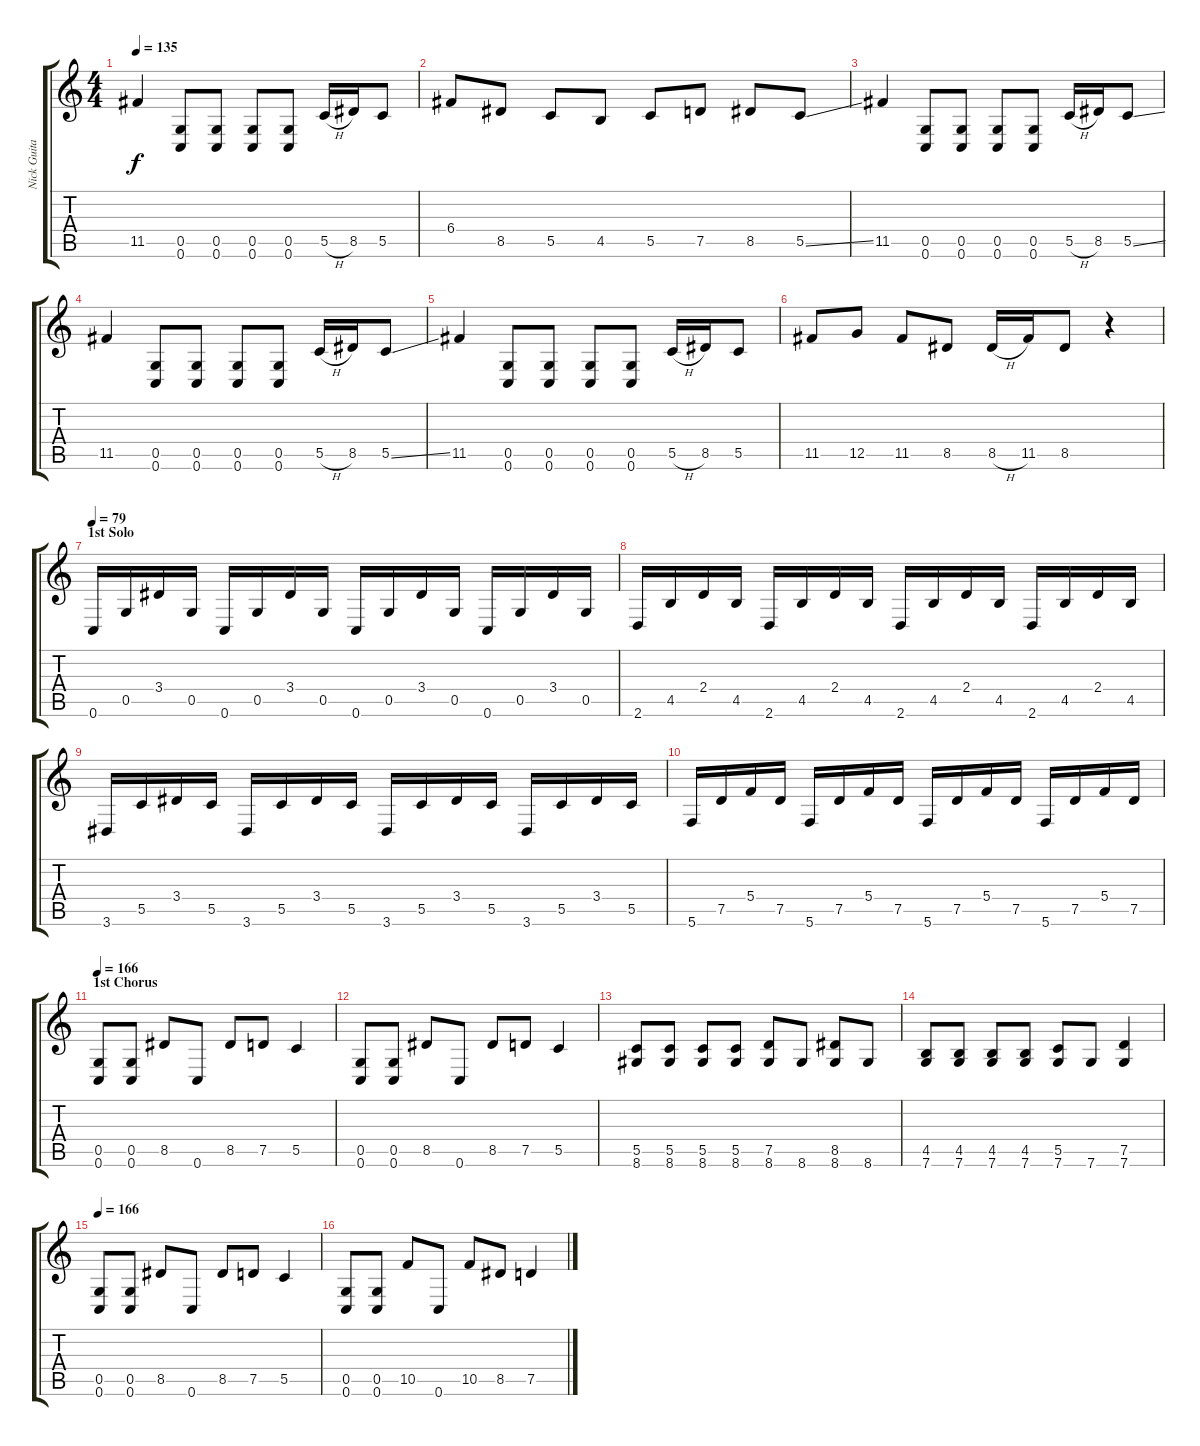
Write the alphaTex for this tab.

\track ("Nick Guitar 1" "Nick Guita") {instrument distortionguitar}
\staff {score tabs}
\tuning (D4 A3 F3 C3 G2 C2) {hide}
\ts (4 4)
\tempo 135
\clef g2
\ks c
11.5.4{dy f} (0.5 0.6).8 (0.5 0.6).8 (0.5 0.6).8 (0.5 0.6).8 5.5{h}.16 8.5.16 5.5.8 |
6.4.8 8.5.8 5.5.8 4.5.8 5.5.8 7.5.8 8.5.8 5.5{ss}.8 |
11.5.4 (0.5 0.6).8 (0.5 0.6).8 (0.5 0.6).8 (0.5 0.6).8 5.5{h}.16 8.5.16 5.5{ss}.8 |
11.5.4 (0.5 0.6).8 (0.5 0.6).8 (0.5 0.6).8 (0.5 0.6).8 5.5{h}.16 8.5.16 5.5{ss}.8 |
11.5.4 (0.5 0.6).8 (0.5 0.6).8 (0.5 0.6).8 (0.5 0.6).8 5.5{h}.16 8.5.16 5.5.8 |
11.5.8 12.5.8 11.5.8 8.5.8 8.5{h}.16 11.5.16 8.5.8 r.4 |
\section ("" "1st Solo")
\tempo 79
0.6.16{instrument electricguitarclean} 0.5.16 3.4.16 0.5.16 0.6.16 0.5.16 3.4.16 0.5.16 0.6.16 0.5.16 3.4.16 0.5.16 0.6.16 0.5.16 3.4.16 0.5.16 |
2.6.16 4.5.16 2.4.16 4.5.16 2.6.16 4.5.16 2.4.16 4.5.16 2.6.16 4.5.16 2.4.16 4.5.16 2.6.16 4.5.16 2.4.16 4.5.16 |
3.6.16 5.5.16 3.4.16 5.5.16 3.6.16 5.5.16 3.4.16 5.5.16 3.6.16 5.5.16 3.4.16 5.5.16 3.6.16 5.5.16 3.4.16 5.5.16 |
5.6.16 7.5.16 5.4.16 7.5.16 5.6.16 7.5.16 5.4.16 7.5.16 5.6.16 7.5.16 5.4.16 7.5.16 5.6.16 7.5.16 5.4.16 7.5.16 |
\section ("" "1st Chorus")
\tempo 166
(0.5 0.6).8{instrument distortionguitar} (0.5 0.6).8 8.5.8 0.6.8 8.5.8 7.5.8 5.5.4 |
(0.5 0.6).8 (0.5 0.6).8 8.5.8 0.6.8 8.5.8 7.5.8 5.5.4 |
(5.5 8.6).8 (5.5 8.6).8 (5.5 8.6).8 (5.5 8.6).8 (7.5 8.6).8 8.6.8 (8.5 8.6).8 8.6.8 |
(4.5 7.6).8 (4.5 7.6).8 (4.5 7.6).8 (4.5 7.6).8 (5.5 7.6).8 7.6.8 (7.5 7.6).4 |
\tempo 166
(0.5 0.6).8{instrument distortionguitar} (0.5 0.6).8 8.5.8 0.6.8 8.5.8 7.5.8 5.5.4 |
(0.5 0.6).8 (0.5 0.6).8 10.5.8 0.6.8 10.5.8 8.5.8 7.5.4
